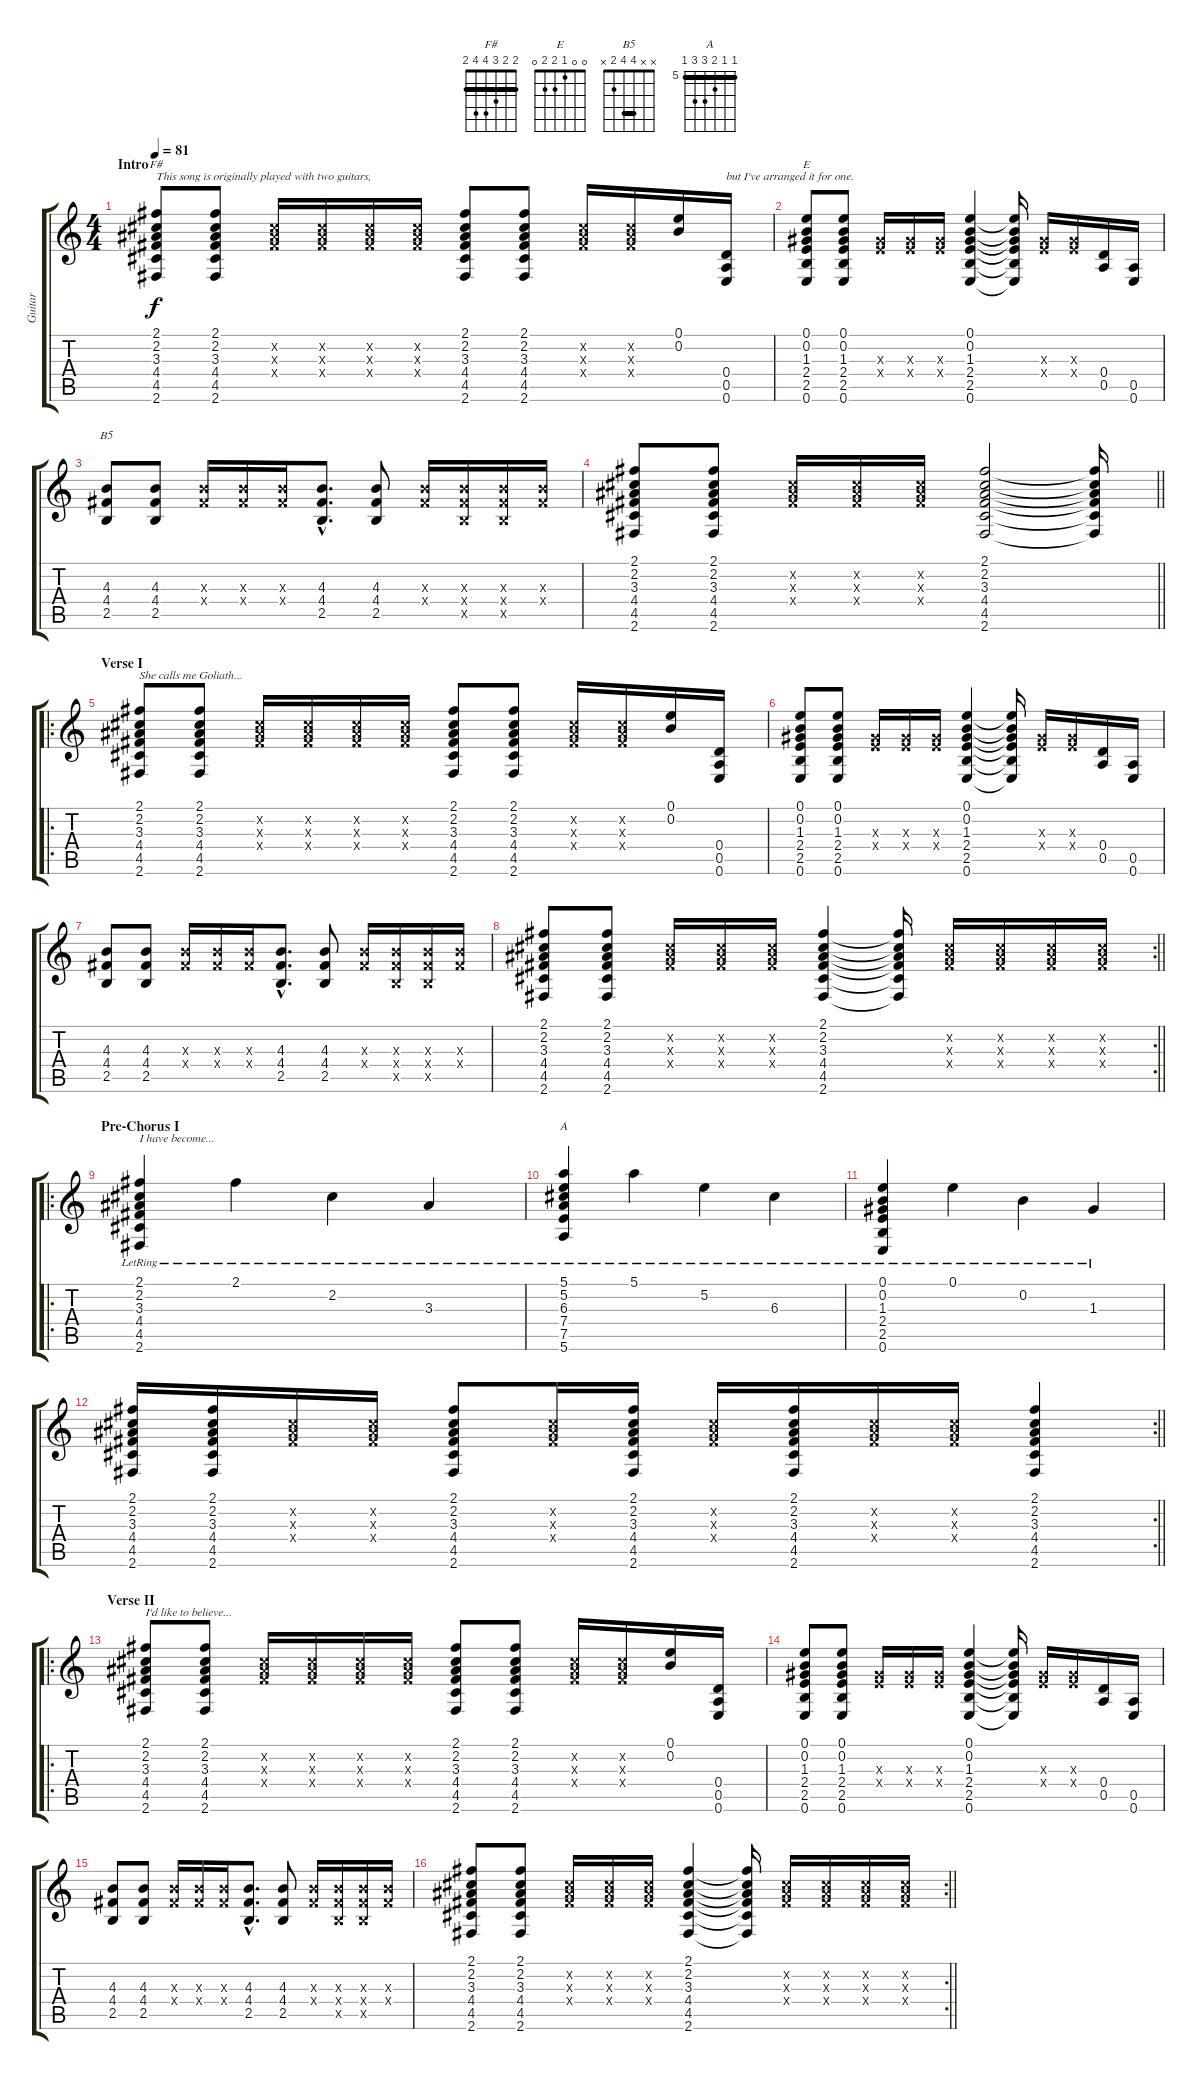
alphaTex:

\track ("Guitar" "Guitar") {instrument overdrivenguitar}
\staff {score tabs}
\tuning (E4 B3 G3 D3 A2 E2) {hide}
\chord ("F#" 2 2 3 4 4 2) {barre 2}
\chord ("E" 0 0 1 2 2 0)
\chord ("B5" x x 4 4 2 x) {barre 4}
\chord ("A" 5 5 6 7 7 5) {firstfret 5 barre 5}
\ts (4 4)
\section ("" "Intro")
\tempo 81
\clef g2
\ks c
(2.1 2.2 3.3 4.4 4.5 2.6).8{ch "F#" txt "This song is originally played with two guitars,  " dy f instrument electricguitarclean} (2.1 2.2 3.3 4.4 4.5 2.6).8 (2.2{x} 3.3{x} 4.4{x}).16 (2.2{x} 3.3{x} 4.4{x}).16 (2.2{x} 3.3{x} 4.4{x}).16 (2.2{x} 3.3{x} 4.4{x}).16 (2.1 2.2 3.3 4.4 4.5 2.6).8 (2.1 2.2 3.3 4.4 4.5 2.6).8 (2.2{x} 3.3{x} 4.4{x}).16 (2.2{x} 3.3{x} 4.4{x}).16 (0.1 0.2).16 (0.4 0.5 0.6).16{txt "but I've arranged it for one."} |
(0.1 0.2 1.3 2.4 2.5 0.6).8{ch "E"} (0.1 0.2 1.3 2.4 2.5 0.6).8 (1.3{x} 2.4{x}).16 (1.3{x} 2.4{x}).16 (1.3{x} 2.4{x}).16 (0.1 0.2 1.3 2.4 2.5 0.6).4 (0.1{t} 0.2{t} 1.3{t} 2.4{t} 2.5{t} 0.6{t}).16 (1.3{x} 2.4{x}).16 (1.3{x} 2.4{x}).16 (0.4 0.5).16 (0.5 0.6).16 |
(4.3 4.4 2.5).8{ch "B5"} (4.3 4.4 2.5).8 (4.3{x} 4.4{x}).16 (4.3{x} 4.4{x}).16 (4.3{x} 4.4{x}).16 (4.3{hac} 4.4{hac} 2.5{hac}).8{d} (4.3 4.4 2.5).8 (4.3{x} 4.4{x}).16 (4.3{x} 4.4{x} 2.5{x}).16 (4.3{x} 4.4{x} 2.5{x}).16 (4.3{x} 4.4{x}).16 |
\barLineRight lightlight
(2.1 2.2 3.3 4.4 4.5 2.6).8 (2.1 2.2 3.3 4.4 4.5 2.6).8 (2.2{x} 3.3{x} 4.4{x}).16 (2.2{x} 3.3{x} 4.4{x}).16 (2.2{x} 3.3{x} 4.4{x}).16 (2.1 2.2 3.3 4.4 4.5 2.6).2 (2.1{t} 2.2{t} 3.3{t} 4.4{t} 4.5{t} 2.6{t}).16 |
\ro
\section ("" "Verse I")
(2.1 2.2 3.3 4.4 4.5 2.6).8{txt "She calls me Goliath..." instrument overdrivenguitar} (2.1 2.2 3.3 4.4 4.5 2.6).8 (2.2{x} 3.3{x} 4.4{x}).16 (2.2{x} 3.3{x} 4.4{x}).16 (2.2{x} 3.3{x} 4.4{x}).16 (2.2{x} 3.3{x} 4.4{x}).16 (2.1 2.2 3.3 4.4 4.5 2.6).8 (2.1 2.2 3.3 4.4 4.5 2.6).8 (2.2{x} 3.3{x} 4.4{x}).16 (2.2{x} 3.3{x} 4.4{x}).16 (0.1 0.2).16 (0.4 0.5 0.6).16 |
(0.1 0.2 1.3 2.4 2.5 0.6).8 (0.1 0.2 1.3 2.4 2.5 0.6).8 (1.3{x} 2.4{x}).16 (1.3{x} 2.4{x}).16 (1.3{x} 2.4{x}).16 (0.1 0.2 1.3 2.4 2.5 0.6).4 (0.1{t} 0.2{t} 1.3{t} 2.4{t} 2.5{t} 0.6{t}).16 (1.3{x} 2.4{x}).16 (1.3{x} 2.4{x}).16 (0.4 0.5).16 (0.5 0.6).16 |
(4.3 4.4 2.5).8 (4.3 4.4 2.5).8 (4.3{x} 4.4{x}).16 (4.3{x} 4.4{x}).16 (4.3{x} 4.4{x}).16 (4.3{hac} 4.4{hac} 2.5{hac}).8{d} (4.3 4.4 2.5).8 (4.3{x} 4.4{x}).16 (4.3{x} 4.4{x} 2.5{x}).16 (4.3{x} 4.4{x} 2.5{x}).16 (4.3{x} 4.4{x}).16 |
\rc 2
\barLineRight lightlight
(2.1 2.2 3.3 4.4 4.5 2.6).8 (2.1 2.2 3.3 4.4 4.5 2.6).8 (2.2{x} 3.3{x} 4.4{x}).16 (2.2{x} 3.3{x} 4.4{x}).16 (2.2{x} 3.3{x} 4.4{x}).16 (2.1 2.2 3.3 4.4 4.5 2.6).4 (2.1{t} 2.2{t} 3.3{t} 4.4{t} 4.5{t} 2.6{t}).16 (2.2{x} 3.3{x} 4.4{x}).16 (2.2{x} 3.3{x} 4.4{x}).16 (2.2{x} 3.3{x} 4.4{x}).16 (2.2{x} 3.3{x} 4.4{x}).16 |
\ro
\section ("" "Pre-Chorus I")
(2.1{lr} 2.2{lr} 3.3{lr} 4.4{lr} 4.5{lr} 2.6{lr}).4{txt "I have become..."} 2.1{lr}.4 2.2{lr}.4 3.3{lr}.4 |
(5.1{lr} 5.2{lr} 6.3{lr} 7.4{lr} 7.5{lr} 5.6{lr}).4{ch "A"} 5.1{lr}.4 5.2{lr}.4 6.3{lr}.4 |
(0.1{lr} 0.2{lr} 1.3{lr} 2.4{lr} 2.5{lr} 0.6{lr}).4 0.1{lr}.4 0.2{lr}.4 1.3{lr}.4 |
\rc 2
\barLineRight lightlight
(2.1 2.2 3.3 4.4 4.5 2.6).16 (2.1 2.2 3.3 4.4 4.5 2.6).16 (2.2{x} 3.3{x} 4.4{x}).16 (2.2{x} 3.3{x} 4.4{x}).16 (2.1 2.2 3.3 4.4 4.5 2.6).8 (2.2{x} 3.3{x} 4.4{x}).16 (2.1 2.2 3.3 4.4 4.5 2.6).16 (2.2{x} 3.3{x} 4.4{x}).16 (2.1 2.2 3.3 4.4 4.5 2.6).16 (2.2{x} 3.3{x} 4.4{x}).16 (2.2{x} 3.3{x} 4.4{x}).16 (2.1 2.2 3.3 4.4 4.5 2.6).4 |
\ro
\section ("" "Verse II")
(2.1 2.2 3.3 4.4 4.5 2.6).8{txt "I'd like to believe..."} (2.1 2.2 3.3 4.4 4.5 2.6).8 (2.2{x} 3.3{x} 4.4{x}).16 (2.2{x} 3.3{x} 4.4{x}).16 (2.2{x} 3.3{x} 4.4{x}).16 (2.2{x} 3.3{x} 4.4{x}).16 (2.1 2.2 3.3 4.4 4.5 2.6).8 (2.1 2.2 3.3 4.4 4.5 2.6).8 (2.2{x} 3.3{x} 4.4{x}).16 (2.2{x} 3.3{x} 4.4{x}).16 (0.1 0.2).16 (0.4 0.5 0.6).16 |
(0.1 0.2 1.3 2.4 2.5 0.6).8 (0.1 0.2 1.3 2.4 2.5 0.6).8 (1.3{x} 2.4{x}).16 (1.3{x} 2.4{x}).16 (1.3{x} 2.4{x}).16 (0.1 0.2 1.3 2.4 2.5 0.6).4 (0.1{t} 0.2{t} 1.3{t} 2.4{t} 2.5{t} 0.6{t}).16 (1.3{x} 2.4{x}).16 (1.3{x} 2.4{x}).16 (0.4 0.5).16 (0.5 0.6).16 |
(4.3 4.4 2.5).8 (4.3 4.4 2.5).8 (4.3{x} 4.4{x}).16 (4.3{x} 4.4{x}).16 (4.3{x} 4.4{x}).16 (4.3{hac} 4.4{hac} 2.5{hac}).8{d} (4.3 4.4 2.5).8 (4.3{x} 4.4{x}).16 (4.3{x} 4.4{x} 2.5{x}).16 (4.3{x} 4.4{x} 2.5{x}).16 (4.3{x} 4.4{x}).16 |
\rc 2
\barLineRight lightlight
(2.1 2.2 3.3 4.4 4.5 2.6).8 (2.1 2.2 3.3 4.4 4.5 2.6).8 (2.2{x} 3.3{x} 4.4{x}).16 (2.2{x} 3.3{x} 4.4{x}).16 (2.2{x} 3.3{x} 4.4{x}).16 (2.1 2.2 3.3 4.4 4.5 2.6).4 (2.1{t} 2.2{t} 3.3{t} 4.4{t} 4.5{t} 2.6{t}).16 (2.2{x} 3.3{x} 4.4{x}).16 (2.2{x} 3.3{x} 4.4{x}).16 (2.2{x} 3.3{x} 4.4{x}).16 (2.2{x} 3.3{x} 4.4{x}).16
